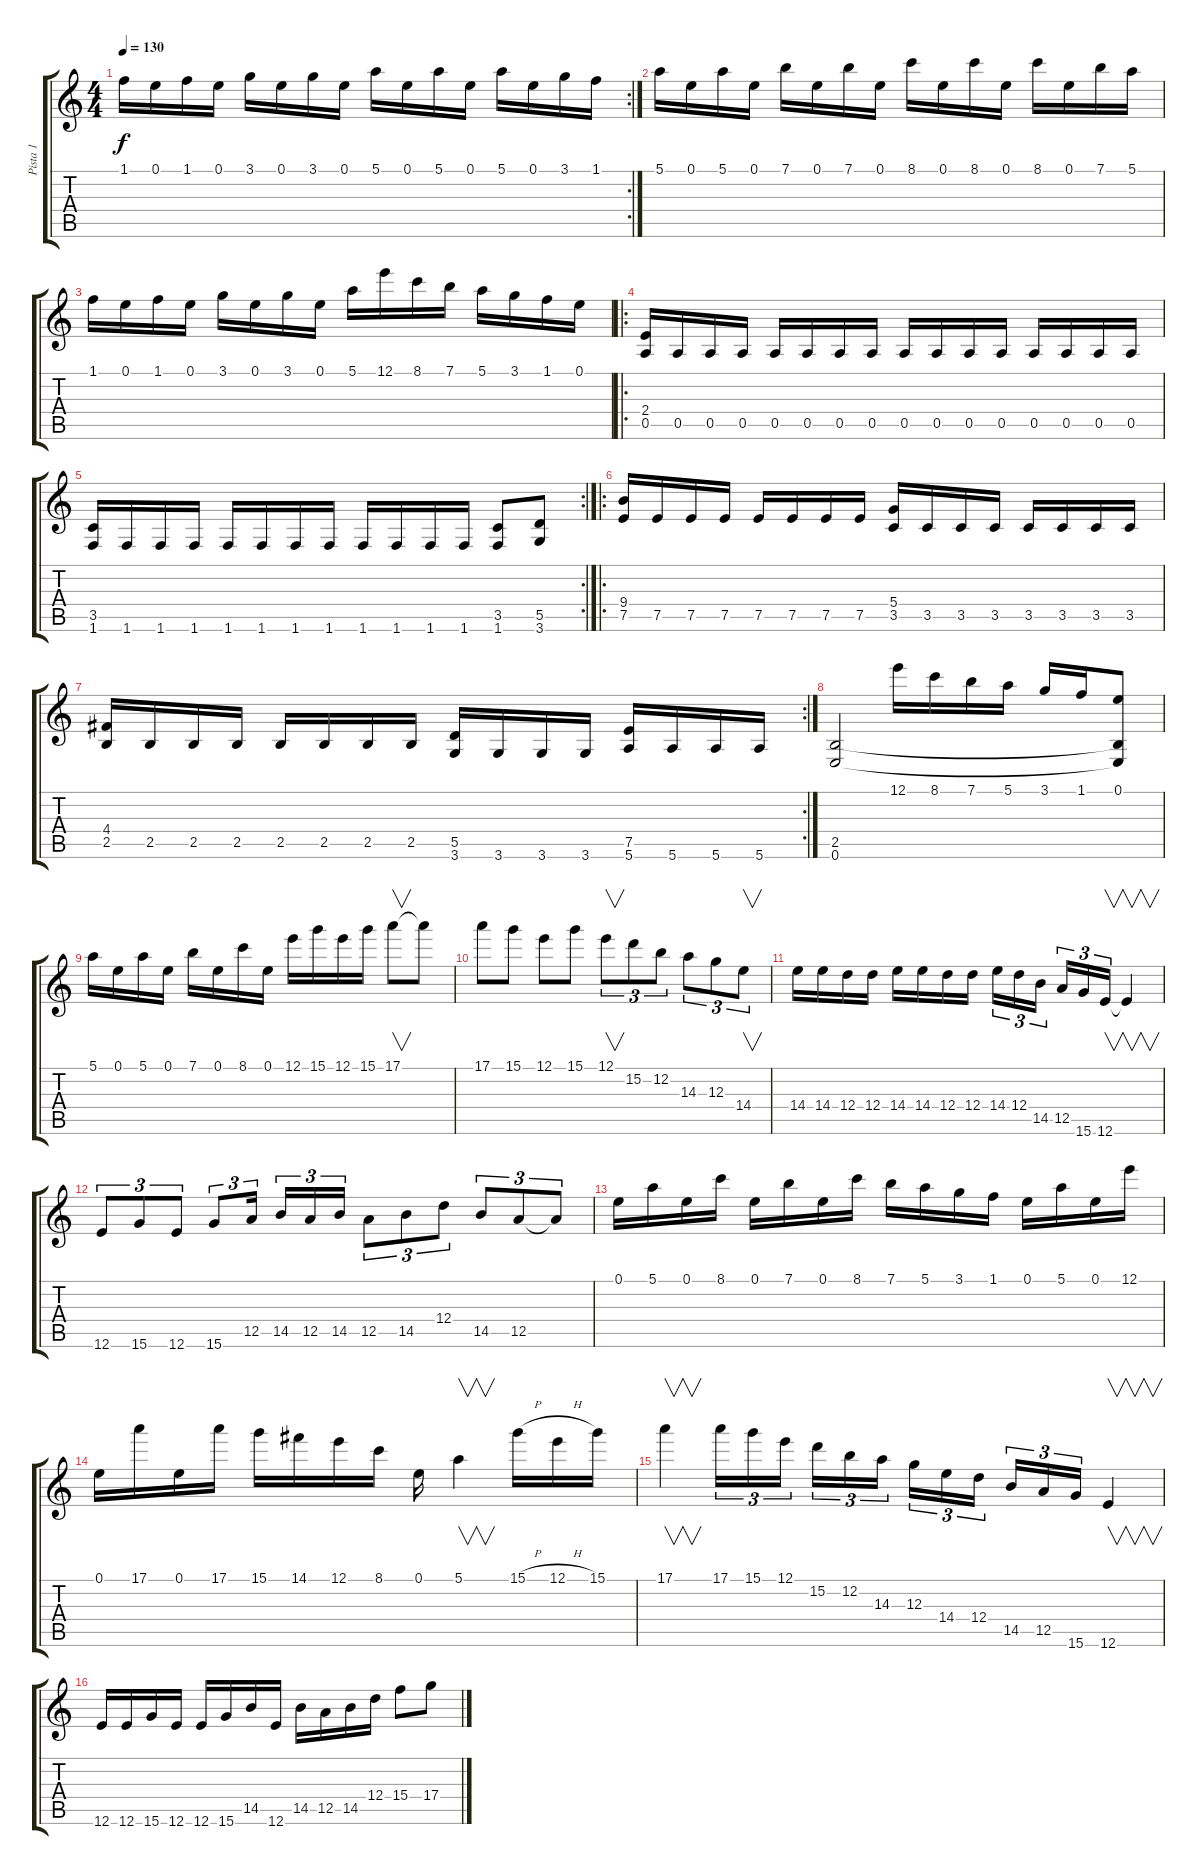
\track ("Pista 1" "Pista 1") {instrument distortionguitar}
\staff {score tabs}
\tuning (E4 B3 G3 D3 A2 E2) {hide}
\rc 2
\ts (4 4)
\tempo 130
\clef g2
\ks c
1.1.16{dy f} 0.1.16 1.1.16 0.1.16 3.1.16 0.1.16 3.1.16 0.1.16 5.1.16 0.1.16 5.1.16 0.1.16 5.1.16 0.1.16 3.1.16 1.1.16 |
5.1.16 0.1.16 5.1.16 0.1.16 7.1.16 0.1.16 7.1.16 0.1.16 8.1.16 0.1.16 8.1.16 0.1.16 8.1.16 0.1.16 7.1.16 5.1.16 |
1.1.16 0.1.16 1.1.16 0.1.16 3.1.16 0.1.16 3.1.16 0.1.16 5.1.16 12.1.16 8.1.16 7.1.16 5.1.16 3.1.16 1.1.16 0.1.16 |
\ro
(2.4 0.5).16 0.5.16 0.5.16 0.5.16 0.5.16 0.5.16 0.5.16 0.5.16 0.5.16 0.5.16 0.5.16 0.5.16 0.5.16 0.5.16 0.5.16 0.5.16 |
\rc 2
(3.5 1.6).16 1.6.16 1.6.16 1.6.16 1.6.16 1.6.16 1.6.16 1.6.16 1.6.16 1.6.16 1.6.16 1.6.16 (3.5 1.6).8 (5.5 3.6).8 |
\ro
(9.4 7.5).16 7.5.16 7.5.16 7.5.16 7.5.16 7.5.16 7.5.16 7.5.16 (5.4 3.5).16 3.5.16 3.5.16 3.5.16 3.5.16 3.5.16 3.5.16 3.5.16 |
\rc 2
(4.4 2.5).16 2.5.16 2.5.16 2.5.16 2.5.16 2.5.16 2.5.16 2.5.16 (5.5 3.6).16 3.6.16 3.6.16 3.6.16 (7.5 5.6).16 5.6.16 5.6.16 5.6.16 |
(2.5 0.6).2 12.1.16 8.1.16 7.1.16 5.1.16 3.1.16 1.1.16 (0.1 2.5{t} 0.6{t}).8 |
5.1.16 0.1.16 5.1.16 0.1.16 7.1.16 0.1.16 8.1.16 0.1.16 12.1.16 15.1.16 12.1.16 15.1.16 17.1.8{v} 17.1{t}.8 |
17.1.8 15.1.8 12.1.8 15.1.8 12.1.8{v tu (3 2)} 15.2.8{tu (3 2)} 12.2.8{tu (3 2)} 14.3.8{tu (3 2)} 12.3.8{tu (3 2)} 14.4.8{v tu (3 2)} |
14.4.16 14.4.16 12.4.16 12.4.16 14.4.16 14.4.16 12.4.16 12.4.16 14.4.16{tu (3 2)} 12.4.16{tu (3 2)} 14.5.16{tu (3 2)} 12.5.16{tu (3 2)} 15.6.16{tu (3 2)} 12.6.16{v tu (3 2)} 12.6{t}.4{v} |
12.6.8{tu (3 2)} 15.6.8{tu (3 2)} 12.6.8{tu (3 2)} 15.6.8{tu (3 2)} 12.5.16{tu (3 2)} 14.5.16{tu (3 2)} 12.5.16{tu (3 2)} 14.5.16{tu (3 2)} 12.5.8{tu (3 2)} 14.5.8{tu (3 2)} 12.4.8{tu (3 2)} 14.5.8{tu (3 2)} 12.5.8{tu (3 2)} 12.5{t}.8{tu (3 2)} |
0.1.16 5.1.16 0.1.16 8.1.16 0.1.16 7.1.16 0.1.16 8.1.16 7.1.16 5.1.16 3.1.16 1.1.16 0.1.16 5.1.16 0.1.16 12.1.16 |
0.1.16 17.1.16 0.1.16 17.1.16 15.1.16 14.1.16 12.1.16 8.1.16 0.1.16 5.1.4{v} 15.1{h}.16 12.1{h}.16 15.1.16 |
17.1.4{v} 17.1.16{tu (3 2)} 15.1.16{tu (3 2)} 12.1.16{tu (3 2)} 15.2.16{tu (3 2)} 12.2.16{tu (3 2)} 14.3.16{tu (3 2)} 12.3.16{tu (3 2)} 14.4.16{tu (3 2)} 12.4.16{tu (3 2)} 14.5.16{tu (3 2)} 12.5.16{tu (3 2)} 15.6.16{tu (3 2)} 12.6.4{v} |
12.6.16 12.6.16 15.6.16 12.6.16 12.6.16 15.6.16 14.5.16 12.6.16 14.5.16 12.5.16 14.5.16 12.4.16 15.4.8 17.4.8
